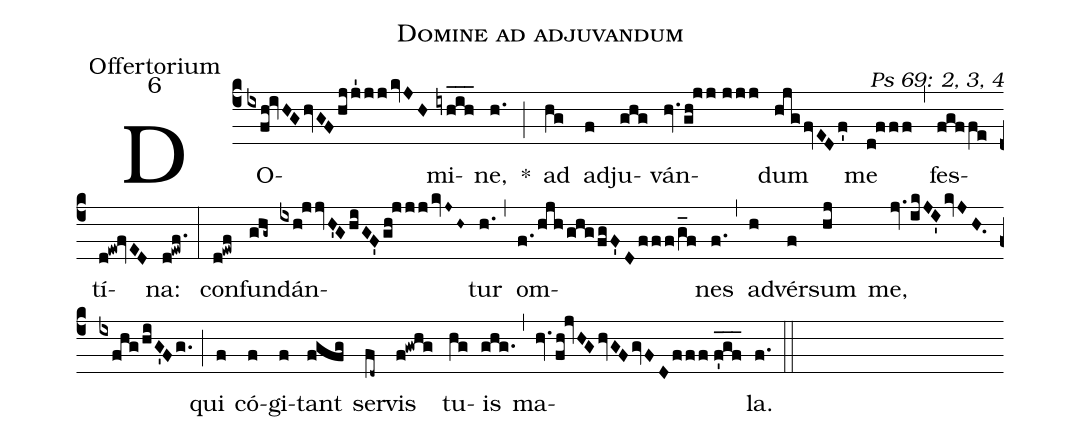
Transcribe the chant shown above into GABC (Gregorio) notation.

name: Domine ad adjuvandum;
office-part: Offertorium;
mode: 6;
commentary: Ps 69: 2, 3, 4;
%%
(c4) DO(ixfh!ivHGhvGFhjj'1jjkvJH)mi(iyh_i_h_)ne,(h.) *(;) ad(hg) ad(f)ju(ghg)ván(hv.gh!jj//jjj)dum(hjgfvEDf') me(d!fff) (,) fes(fgffe)tí(d!ew!fvED)na:(d!ewf.) (:)
con(d!ewf)fun(ghg~)dán(ixh!jjvH'GhiGF'gh!jjjkvJ~H~)tur(h.) (,) om(f./hjh/ghg/fgF'Dfff/g_f)nes(f.) (,) ad(h)vér(f)sum(hj) me,(jv.ikJI'/kvJH./ixfhg/hiG'Fg.) (;) qui(f) có(f)gi(f)tant(fgfg) ser(fd~)vis(f!gwhg) tu(hg)is(ghg.) (,) ma(hv.fh!jvHGhvGFgvFDfff//f'_g_f_)la.(f.) (::)
